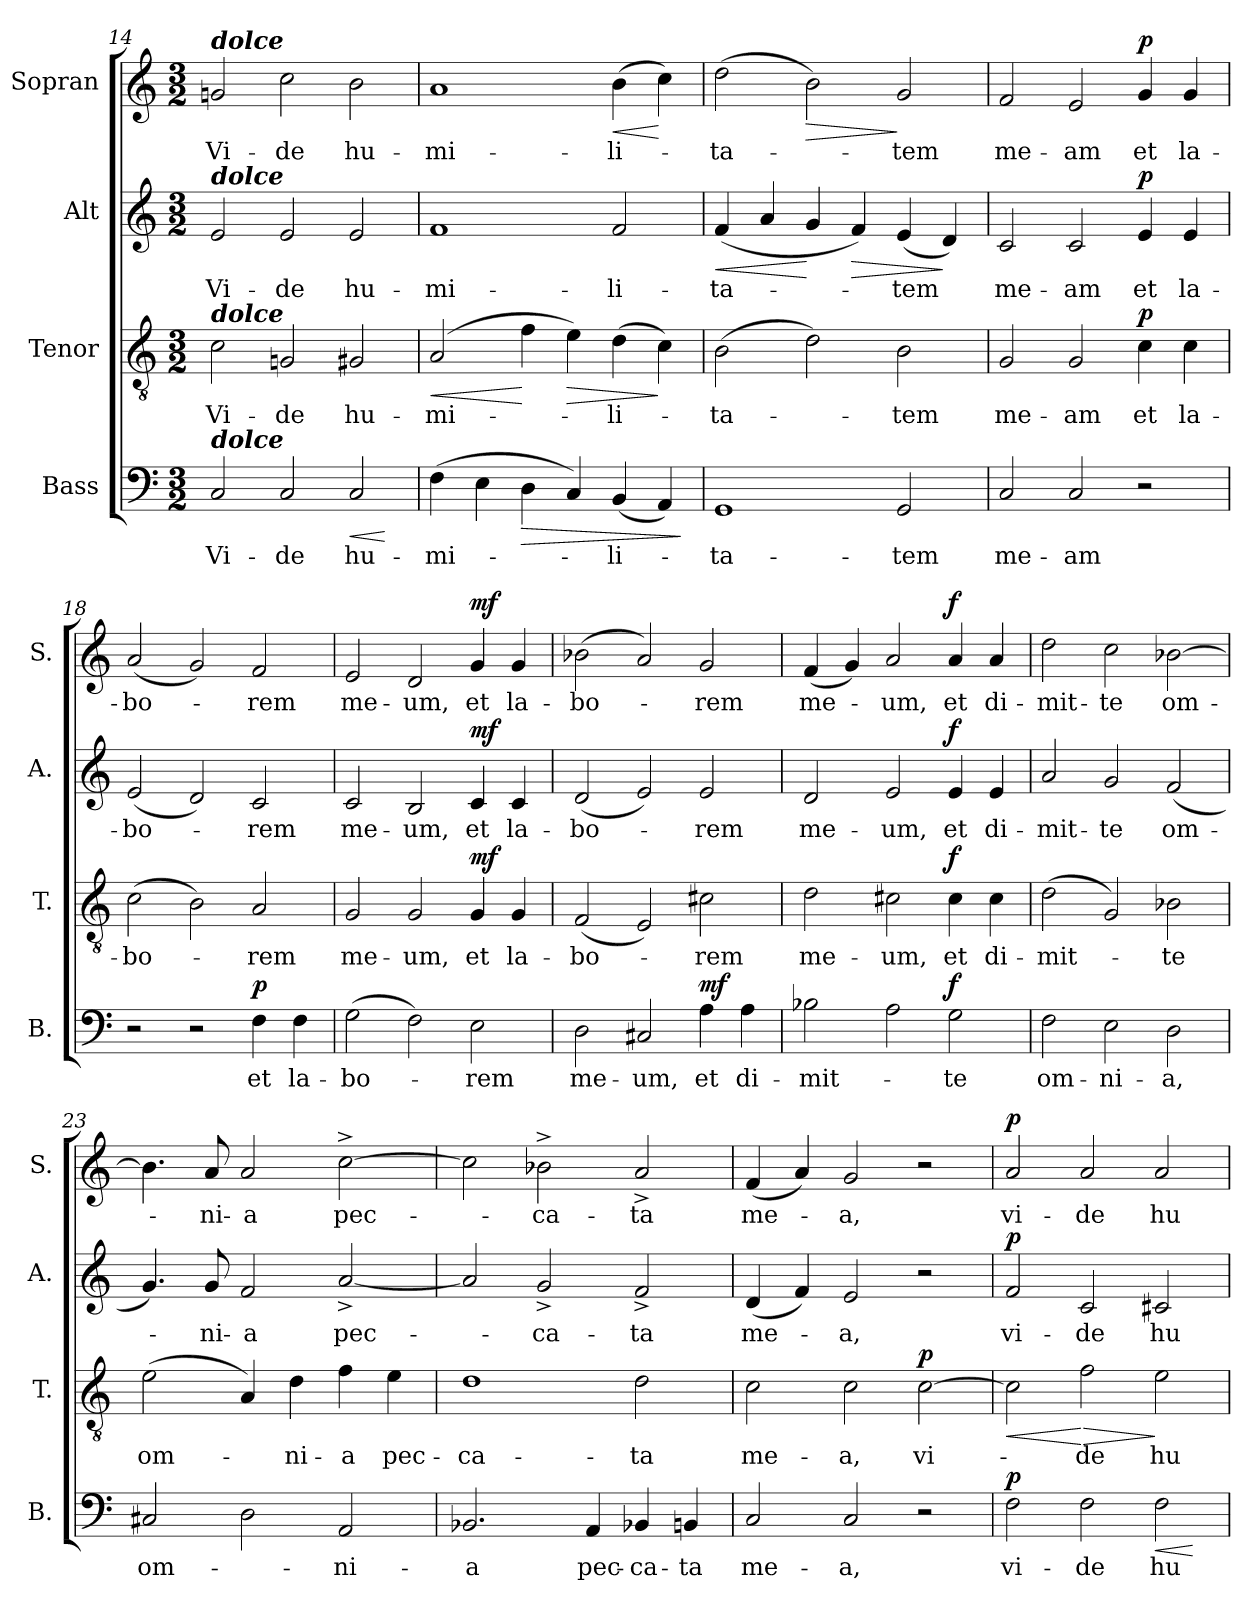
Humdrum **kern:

**kern	**text	**dynam	**kern	**text	**dynam	**kern	**text	**dynam	**kern	**text	**dynam
*part4	*part4	*part4	*part3	*part3	*part3	*part2	*part2	*part2	*part1	*part1	*part1
*staff4	*staff4	*staff4	*staff3	*staff3	*staff3	*staff2	*staff2	*staff2	*staff1	*staff1	*staff1
*I"Bass	*	*	*I"Tenor	*	*	*I"Alt	*	*	*I"Sopran	*	*
*I'B.	*	*	*I'T.	*	*	*I'A.	*	*	*I'S.	*	*
*clefF4	*	*	*clefGv2	*	*	*clefG2	*	*	*clefG2	*	*
*k[]	*	*	*k[]	*	*	*k[]	*	*	*k[]	*	*
*C:	*	*	*C:	*	*	*C:	*	*	*C:	*	*
*M3/2	*	*	*M3/2	*	*	*M3/2	*	*	*M3/2	*	*
=14	=14	=14	=14	=14	=14	=14	=14	=14	=14	=14	=14
!	!	!	!	!	!	!	!	!	!LO:TX:a:Bi:t=dolce	!	!
!	!	!	!	!	!	!LO:TX:a:Bi:t=dolce	!	!	!	!	!
!	!	!	!LO:TX:a:Bi:t=dolce	!	!	!	!	!	!	!	!
!LO:TX:a:Bi:t=dolce	!	!	!	!	!	!	!	!	!	!	!
!	!LO:LY:b	!	!	!LO:LY:b	!	!	!LO:LY:b	!	!	!LO:LY:b	!
2C/	Vi-	.	2c\	Vi-	.	2e/	Vi-	.	2gn/	Vi-	.
!	!LO:LY:b	!	!	!LO:LY:b	!	!	!LO:LY:b	!	!	!LO:LY:b	!
2C/	-de	.	2Gn/	-de	.	2e/	-de	.	2cc\	-de	.
!	!LO:LY:b	!LO:HP:b	!	!LO:LY:b	!	!	!LO:LY:b	!	!	!LO:LY:b	!
2C/	hu-	<	2G#X/	hu-	.	2e/	hu-	.	2b\	hu-	.
.	.	[	.	.	.	.	.	.	.	.	.
=15	=15	=15	=15	=15	=15	=15	=15	=15	=15	=15	=15
!	!LO:LY:b	!	!	!LO:LY:b	!LO:HP:b	!	!LO:LY:b	!	!	!LO:LY:b	!
(>4F\	-mi-	.	(2A/	-mi-	<	1f	-mi-	.	1a	-mi-	.
4E\	.	.	.	.	.	.	.	.	.	.	.
!	!	!LO:HP:b	!	!	!	!	!	!	!	!	!
4D\	.	>	4f\	.	[	.	.	.	.	.	.
!	!	!	!	!	!LO:HP:b	!	!	!	!	!	!
4C/)	.	.	4e\)	.	>	.	.	.	.	.	.
!	!LO:LY:b	!	!	!LO:LY:b	!	!	!LO:LY:b	!	!	!LO:LY:b	!LO:HP:b
(<4BB/	-li-	.	(>4d\	-li-	.	2f/	-li-	.	(>4b\	-li-	<
4AA/)	.	.	4c\)	.	]	.	.	.	4cc\)	.	[
.	.	]	.	.	.	.	.	.	.	.	.
=16	=16	=16	=16	=16	=16	=16	=16	=16	=16	=16	=16
!	!LO:LY:b	!	!	!LO:LY:b	!	!	!LO:LY:b	!LO:HP:b	!	!LO:LY:b	!
1GG	-ta-	.	(>2B\	-ta-	.	(<4f/	-ta-	<	(>2dd\	-ta-	.
.	.	.	.	.	.	4a/	.	.	.	.	.
!	!	!	!	!	!	!	!	!	!	!	!LO:HP:b
.	.	.	2d\)	.	.	4g/	.	[	2b\)	.	>
!	!	!	!	!	!	!	!	!LO:HP:b	!	!	!
.	.	.	.	.	.	4f/)	.	>	.	.	.
!	!LO:LY:b	!	!	!LO:LY:b	!	!	!LO:LY:b	!	!	!LO:LY:b	!
2GG/	-tem	.	2B\	-tem	.	(<4e/	-tem	.	2g/	-tem	]
.	.	.	.	.	.	4d/)	.	]	.	.	.
!!LO:LB:g=z
=17	=17	=17	=17	=17	=17	=17	=17	=17	=17	=17	=17
!	!LO:LY:b	!	!	!LO:LY:b	!	!	!LO:LY:b	!	!	!LO:LY:b	!
2C/	me-	.	2G/	me-	.	2c/	me-	.	2f/	me-	.
!	!LO:LY:b	!	!	!LO:LY:b	!	!	!LO:LY:b	!	!	!LO:LY:b	!
2C/	-am	.	2G/	-am	.	2c/	-am	.	2e/	-am	.
!	!	!	!	!LO:LY:b	!LO:DY:a	!	!LO:LY:b	!LO:DY:a	!	!LO:LY:b	!LO:DY:a
2r	.	.	4c\	et	p	4e/	et	p	4g/	et	p
!	!	!	!	!LO:LY:b	!	!	!LO:LY:b	!	!	!LO:LY:b	!
.	.	.	4c\	la-	.	4e/	la-	.	4g/	la-	.
=18	=18	=18	=18	=18	=18	=18	=18	=18	=18	=18	=18
!	!	!	!	!LO:LY:b	!	!	!LO:LY:b	!	!	!LO:LY:b	!
2r	.	.	(>2c\	-bo-	.	(<2e/	-bo-	.	(<2a/	-bo-	.
2r	.	.	2B\)	.	.	2d/)	.	.	2g/)	.	.
!	!LO:LY:b	!LO:DY:a	!	!LO:LY:b	!	!	!LO:LY:b	!	!	!LO:LY:b	!
4F\	et	p	2A/	-rem	.	2c/	-rem	.	2f/	-rem	.
!	!LO:LY:b	!	!	!	!	!	!	!	!	!	!
4F\	la-	.	.	.	.	.	.	.	.	.	.
=19	=19	=19	=19	=19	=19	=19	=19	=19	=19	=19	=19
!	!LO:LY:b	!	!	!LO:LY:b	!	!	!LO:LY:b	!	!	!LO:LY:b	!
(>2G\	-bo-	.	2G/	me-	.	2c/	me-	.	2e/	me-	.
!	!	!	!	!LO:LY:b	!	!	!LO:LY:b	!	!	!LO:LY:b	!
2F\)	.	.	2G/	-um,	.	2B/	-um,	.	2d/	-um,	.
!	!LO:LY:b	!	!	!LO:LY:b	!LO:DY:a	!	!LO:LY:b	!LO:DY:a	!	!LO:LY:b	!LO:DY:a
2E\	-rem	.	4G/	et	mf	4c/	et	mf	4g/	et	mf
!	!	!	!	!LO:LY:b	!	!	!LO:LY:b	!	!	!LO:LY:b	!
.	.	.	4G/	la-	.	4c/	la-	.	4g/	la-	.
=20	=20	=20	=20	=20	=20	=20	=20	=20	=20	=20	=20
!	!LO:LY:b	!	!	!LO:LY:b	!	!	!LO:LY:b	!	!	!LO:LY:b	!
2D\	me-	.	(<2F/	-bo-	.	(<2d/	-bo-	.	(>2b-X\	-bo-	.
!	!LO:LY:b	!	!	!	!	!	!	!	!	!	!
2C#X/	-um,	.	2E/)	.	.	2e/)	.	.	2a/)	.	.
!	!LO:LY:b	!LO:DY:a	!	!LO:LY:b	!	!	!LO:LY:b	!	!	!LO:LY:b	!
4A\	et	mf	2c#X\	-rem	.	2e/	-rem	.	2g/	-rem	.
!	!LO:LY:b	!	!	!	!	!	!	!	!	!	!
4A\	di-	.	.	.	.	.	.	.	.	.	.
!!LO:LB:g=z
=21	=21	=21	=21	=21	=21	=21	=21	=21	=21	=21	=21
!	!LO:LY:b	!	!	!LO:LY:b	!	!	!LO:LY:b	!	!	!LO:LY:b	!
2B-X\	-mit-	.	2d\	me-	.	2d/	me-	.	(<4f/	me-	.
.	.	.	.	.	.	.	.	.	4g/)	.	.
!	!	!	!	!LO:LY:b	!	!	!LO:LY:b	!	!	!LO:LY:b	!
2A\	.	.	2c#X\	-um,	.	2e/	-um,	.	2a/	-um,	.
!	!LO:LY:b	!LO:DY:a	!	!LO:LY:b	!LO:DY:a	!	!LO:LY:b	!LO:DY:a	!	!LO:LY:b	!LO:DY:a
2G\	-te	f	4c#\	et	f	4e/	et	f	4a/	et	f
!	!	!	!	!LO:LY:b	!	!	!LO:LY:b	!	!	!LO:LY:b	!
.	.	.	4c#\	di-	.	4e/	di-	.	4a/	di-	.
=22	=22	=22	=22	=22	=22	=22	=22	=22	=22	=22	=22
!	!LO:LY:b	!	!	!LO:LY:b	!	!	!LO:LY:b	!	!	!LO:LY:b	!
2F\	om-	.	(>2d\	-mit-	.	2a/	-mit-	.	2dd\	-mit-	.
!	!LO:LY:b	!	!	!	!	!	!LO:LY:b	!	!	!LO:LY:b	!
2E\	-ni-	.	2G/)	.	.	2g/	-te	.	2cc\	-te	.
!	!LO:LY:b	!	!	!LO:LY:b	!	!	!LO:LY:b	!	!	!LO:LY:b	!
2D\	-a,	.	2B-X\	-te	.	(<2f/	om-	.	[2b-X\	om-	.
=23	=23	=23	=23	=23	=23	=23	=23	=23	=23	=23	=23
!	!LO:LY:b	!	!	!LO:LY:b	!	!	!	!	!	!	!
2C#X/	om-	.	(>2e\	om-	.	4.g/)	.	.	4.b-\]	.	.
!	!	!	!	!	!	!	!LO:LY:b	!	!	!LO:LY:b	!
.	.	.	.	.	.	8g/	-ni-	.	8a/	-ni-	.
!	!	!	!	!	!	!	!LO:LY:b	!	!	!LO:LY:b	!
2D\	.	.	4A/)	.	.	2f/	-a	.	2a/	-a	.
!	!	!	!	!LO:LY:b	!	!	!	!	!	!	!
.	.	.	4d\	-ni-	.	.	.	.	.	.	.
!	!LO:LY:b	!	!	!LO:LY:b	!	!	!LO:LY:b	!	!	!LO:LY:b	!
2AA/	-ni-	.	4f\	-a	.	[2a^</	pec-	.	[2cc^>\	pec-	.
!	!	!	!	!LO:LY:b	!	!	!	!	!	!	!
.	.	.	4e\	pec-	.	.	.	.	.	.	.
=24	=24	=24	=24	=24	=24	=24	=24	=24	=24	=24	=24
!	!LO:LY:b	!	!	!LO:LY:b	!	!	!	!	!	!	!
2.BB-X/	-a	.	1d	-ca-	.	2a/]	.	.	2cc\]	.	.
!	!	!	!	!	!	!	!LO:LY:b	!	!	!LO:LY:b	!
.	.	.	.	.	.	2g^</	-ca-	.	2b-X^>\	-ca-	.
!	!LO:LY:b	!	!	!	!	!	!	!	!	!	!
4AA/	pec-	.	.	.	.	.	.	.	.	.	.
!	!LO:LY:b	!	!	!LO:LY:b	!	!	!LO:LY:b	!	!	!LO:LY:b	!
4BB-X/	-ca-	.	2d\	-ta	.	2f^</	-ta	.	2a^</	-ta	.
!	!LO:LY:b	!	!	!	!	!	!	!	!	!	!
4BBn/	-ta	.	.	.	.	.	.	.	.	.	.
!!LO:PB:g=z
=25	=25	=25	=25	=25	=25	=25	=25	=25	=25	=25	=25
!	!LO:LY:b	!	!	!LO:LY:b	!	!	!LO:LY:b	!	!	!LO:LY:b	!
2C/	me-	.	2c\	me-	.	(<4d/	me-	.	(<4f/	me-	.
.	.	.	.	.	.	4f/)	.	.	4a/)	.	.
!	!LO:LY:b	!	!	!LO:LY:b	!	!	!LO:LY:b	!	!	!LO:LY:b	!
2C/	-a,	.	2c\	-a,	.	2e/	-a,	.	2g/	-a,	.
!	!	!	!	!LO:LY:b	!LO:DY:a	!	!	!	!	!	!
2r	.	.	[2c\	vi-	p	2r	.	.	2r	.	.
=26	=26	=26	=26	=26	=26	=26	=26	=26	=26	=26	=26
!	!LO:LY:b	!LO:DY:a	!	!	!LO:HP:b	!	!LO:LY:b	!LO:DY:a	!	!LO:LY:b	!LO:DY:a
2F\	vi-	p	2c\]	.	<	2f/	vi-	p	2a/	vi-	p
!	!LO:LY:b	!	!	!LO:LY:b	!LO:HP:n=1:b	!	!LO:LY:b	!	!	!LO:LY:b	!
2F\	-de	.	2f\	-de	[ >	2c/	-de	.	2a/	-de	.
!	!LO:LY:b	!LO:HP:b	!	!LO:LY:b	!	!	!LO:LY:b	!	!	!LO:LY:b	!
2F\	hu-	<	2e\	hu-	]	2c#X/	hu-	.	2a/	hu-	.
.	.	[	.	.	.	.	.	.	.	.	.
=	=	=	=	=	=	=	=	=	=	=	=
*-	*-	*-	*-	*-	*-	*-	*-	*-	*-	*-	*-
